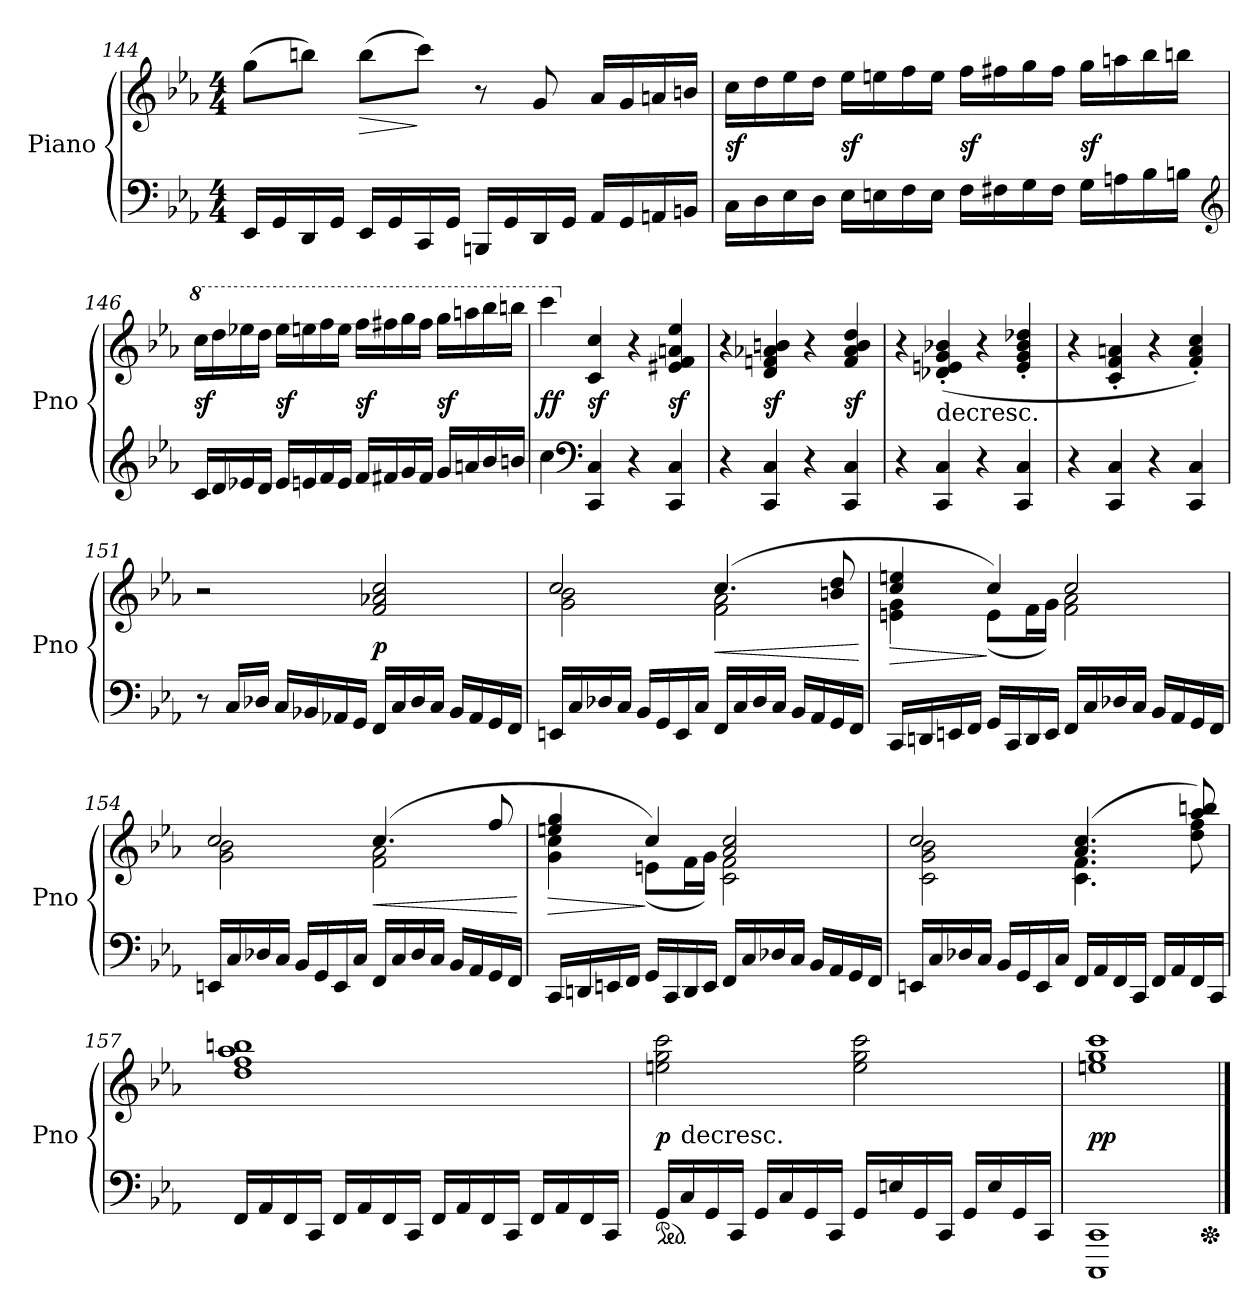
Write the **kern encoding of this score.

**kern	**kern	**dynam
*part1	*part1	*part1
*staff2	*staff1	*staff1/2
*I"Piano	*	*
*I'Pno	*	*
*clefF4	*clefG2	*
*k[b-e-a-]	*k[b-e-a-]	*
*M4/4	*M4/4	*
=144	=144	=144
16EE-LL	(8ggL	.
16GG	.	.
16DD	8bbnJ)	.
16GGJJ	.	.
!	!	!LO:HP:b
16EE-LL	(8bbL	>
16GG	.	.
16CC	8cccJ)	]
16GGJJ	.	.
16BBBnLL	8r	.
16GG	.	.
16DD	8g	.
16GGJJ	.	.
16AA-LL	16a-LL	.
16GG	16g	.
16AAn	16an	.
16BBnJJ	16bnJJ	.
=145	=145	=145
16CLL	16ccLL	sf
16D	16dd	.
16E-	16ee-	.
16DJJ	16ddJJ	.
16E-LL	16ee-LL	sf
16En	16een	.
16F	16ff	.
16EJJ	16eeJJ	.
16FLL	16ffLL	sf
16F#X	16ff#X	.
16G	16gg	.
16F#JJ	16ff#JJ	.
16GLL	16ggLL	sf
16An	16aan	.
16B-	16bb-	.
16BnJJ	16bbnJJ	.
*clefG2	*	*
=146	=146	=146
*	*8va	*
16cLL	16cccLL	sf
16d	16ddd	.
16e-X	16eee-X	.
16dJJ	16dddJJ	.
16e-LL	16eee-LL	sf
16en	16eeen	.
16f	16fff	.
16eJJ	16eeeJJ	.
16fLL	16fffLL	sf
16f#X	16fff#X	.
16g	16ggg	.
16f#JJ	16fff#JJ	.
16gLL	16gggLL	sf
16an	16aaan	.
16b-	16bbb-	.
16bnJJ	16bbbnJJ	.
=147	=147	=147
4cc	4cccc	ff
*clefF4	*	*
*	*X8va	*
4CC 4C	4c 4cc	sf
4r	4r	.
4CC 4C	4e#X 4f 4an 4ee-	sf
=148	=148	=148
4r	4r	.
4CC 4C	4d 4fn 4a-X 4bn	sf
4r	4r	.
4CC 4C	4f 4a- 4b 4dd	sf
=149	=149	=149
4r	4r	.
!	!LO:TX:c:t=decresc.	!
4CC 4C	(>4d-X' 4en' 4g' 4b-X'	.
4r	4r	.
4CC 4C	4e' 4g' 4b-' 4dd-X'	.
=150	=150	=150
4r	4r	.
4CC 4C	4c' 4f' 4an'	.
4r	4r	.
4CC 4C	4f' 4a' 4cc')	.
=151	=151	=151
8r	2r	.
16CLL	.	.
16D-XJJ	.	.
16CLL	.	.
16BB-X	.	.
16AA-X	.	.
16GGJJ	.	.
16FFLL	2f 2a-X 2cc	p
16C	.	.
16D-	.	.
16CJJ	.	.
16BB-LL	.	.
16AA-	.	.
16GG	.	.
16FFJJ	.	.
=152	=152	=152
*	*^	*
16EEnLL	2cc	2g 2b-	.
16C	.	.	.
16D-X	.	.	.
16CJJ	.	.	.
16BB-LL	.	.	.
16GG	.	.	.
16EE	.	.	.
16CJJ	.	.	.
16FFLL	(4.cc	2f 2a-	<
16C	.	.	.
16D-	.	.	.
16CJJ	.	.	.
16BB-LL	.	.	.
16AA-	.	.	.
16GG	8bn 8dd	.	.
16FFJJ	.	.	.
*	*v	*v	*
.	.	[
=153	=153	=153
*	*^	*
16CCLL	4cc 4een	4en 4g	>
16DDn	.	.	.
16EEn	.	.	.
16FFJJ	.	.	.
16GGLL	4cc)	(>8eL	]
16CC	.	.	.
16DD	.	16fL	.
16EEJJ	.	16gJJ)	.
16FFLL	2cc	2f 2a-	.
16C	.	.	.
16D-X	.	.	.
16CJJ	.	.	.
16BB-LL	.	.	.
16AA-	.	.	.
16GG	.	.	.
16FFJJ	.	.	.
=154	=154	=154	=154
16EEnLL	2cc	2g 2b-	.
16C	.	.	.
16D-X	.	.	.
16CJJ	.	.	.
16BB-LL	.	.	.
16GG	.	.	.
16EE	.	.	.
16CJJ	.	.	.
16FFLL	(4.cc	2f 2a-	<
16C	.	.	.
16D-	.	.	.
16CJJ	.	.	.
16BB-LL	.	.	.
16AA-	.	.	.
16GG	8ff	.	.
16FFJJ	.	.	.
*	*v	*v	*
.	.	[
=155	=155	=155
*	*^	*
16CCLL	4een 4gg	4g 4cc	>
16DDn	.	.	.
16EEn	.	.	.
16FFJJ	.	.	.
16GGLL	4cc)	(>8enL	]
16CC	.	.	.
16DD	.	16fL	.
16EEJJ	.	16gJJ)	.
16FFLL	2a- 2cc	2c 2f	.
16C	.	.	.
16D-X	.	.	.
16CJJ	.	.	.
16BB-LL	.	.	.
16AA-	.	.	.
16GG	.	.	.
16FFJJ	.	.	.
=156	=156	=156	=156
16EEnLL	2cc	2c 2g 2b-	.
16C	.	.	.
16D-X	.	.	.
16CJJ	.	.	.
16BB-LL	.	.	.
16GG	.	.	.
16EE	.	.	.
16CJJ	.	.	.
16FFLL	(4.a- 4.cc	4.c 4.f	.
16AA-	.	.	.
16FF	.	.	.
16CCJJ	.	.	.
16FFLL	.	.	.
16AA-	.	.	.
16FF	8aa- 8bbn)	8dd 8ff	.
16CCJJ	.	.	.
*	*v	*v	*
=157	=157	=157
16FFLL	1dd 1ff 1aa- 1bbn	.
16AA-	.	.
16FF	.	.
16CCJJ	.	.
16FFLL	.	.
16AA-	.	.
16FF	.	.
16CCJJ	.	.
16FFLL	.	.
16AA-	.	.
16FF	.	.
16CCJJ	.	.
16FFLL	.	.
16AA-	.	.
16FF	.	.
16CCJJ	.	.
=158	=158	=158
*	*^	*
*ped	*	*	*
16GGLL	2een 2gg 2ccc	16ryy	p
!	!	!LO:TX:c:t=decresc.	!
16C	.	2...ryy	.
16GG	.	.	.
16CCJJ	.	.	.
16GGLL	.	.	.
16C	.	.	.
16GG	.	.	.
16CCJJ	.	.	.
16GGLL	2ee 2gg 2ccc	.	.
16En	.	.	.
16GG	.	.	.
16CCJJ	.	.	.
16GGLL	.	.	.
16E	.	.	.
16GG	.	.	.
16CCJJ	.	.	.
*	*v	*v	*
=159	=159	=159
1CCC 1CC	1een 1gg 1ccc	pp
*Xped	*	*
==	==	==
*-	*-	*-
